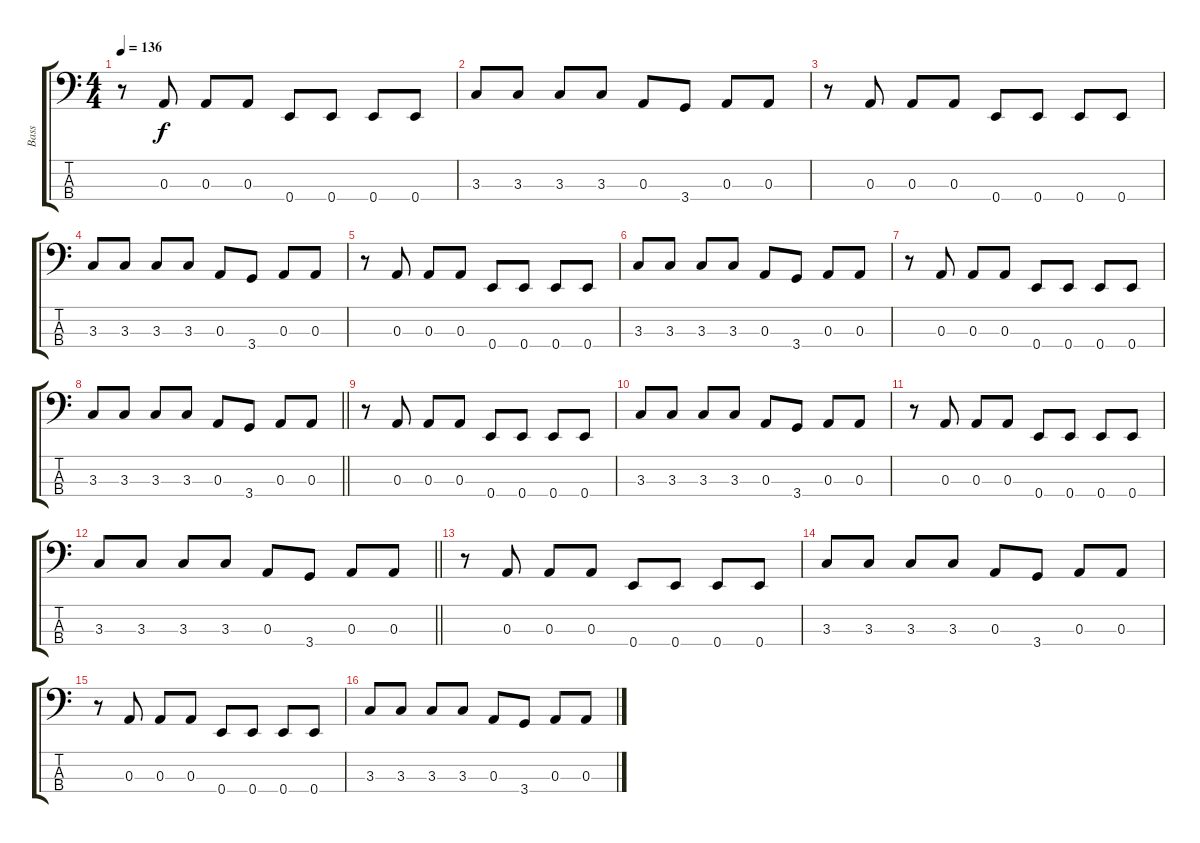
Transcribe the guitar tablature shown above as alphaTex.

\track ("Bass" "Bass") {instrument electricbassfinger}
\staff {score tabs}
\tuning (G2 D2 A1 E1) {hide}
\ts (4 4)
\section ("" "")
\tempo 136
\clef f4
\ks c
r.8{dy f} 0.3.8 0.3.8 0.3.8 0.4.8 0.4.8 0.4.8 0.4.8 |
3.3.8 3.3.8 3.3.8 3.3.8 0.3.8 3.4.8 0.3.8 0.3.8 |
r.8 0.3.8 0.3.8 0.3.8 0.4.8 0.4.8 0.4.8 0.4.8 |
3.3.8 3.3.8 3.3.8 3.3.8 0.3.8 3.4.8 0.3.8 0.3.8 |
r.8 0.3.8 0.3.8 0.3.8 0.4.8 0.4.8 0.4.8 0.4.8 |
3.3.8 3.3.8 3.3.8 3.3.8 0.3.8 3.4.8 0.3.8 0.3.8 |
r.8 0.3.8 0.3.8 0.3.8 0.4.8 0.4.8 0.4.8 0.4.8 |
\barLineRight lightlight
3.3.8 3.3.8 3.3.8 3.3.8 0.3.8 3.4.8 0.3.8 0.3.8 |
\section ("" "")
r.8 0.3.8 0.3.8 0.3.8 0.4.8 0.4.8 0.4.8 0.4.8 |
3.3.8 3.3.8 3.3.8 3.3.8 0.3.8 3.4.8 0.3.8 0.3.8 |
r.8 0.3.8 0.3.8 0.3.8 0.4.8 0.4.8 0.4.8 0.4.8 |
\barLineRight lightlight
3.3.8 3.3.8 3.3.8 3.3.8 0.3.8 3.4.8 0.3.8 0.3.8 |
\section ("" "")
r.8 0.3.8 0.3.8 0.3.8 0.4.8 0.4.8 0.4.8 0.4.8 |
3.3.8 3.3.8 3.3.8 3.3.8 0.3.8 3.4.8 0.3.8 0.3.8 |
r.8 0.3.8 0.3.8 0.3.8 0.4.8 0.4.8 0.4.8 0.4.8 |
3.3.8 3.3.8 3.3.8 3.3.8 0.3.8 3.4.8 0.3.8 0.3.8
